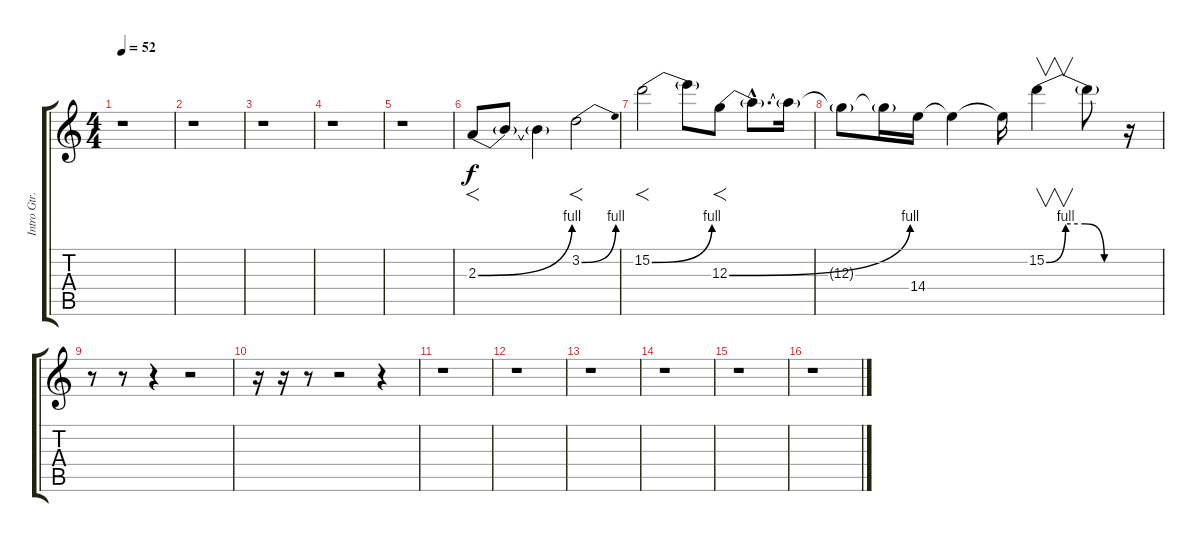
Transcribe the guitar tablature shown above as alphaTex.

\track ("Intro Gtr." "Intro Gtr.") {instrument distortionguitar}
\staff {score tabs}
\tuning (E4 B3 G3 D3 A2 E2) {hide}
\ts (4 4)
\tempo 52
\clef g2
\ks c
r.1{dy f instrument distortionguitar} |
r.1 |
r.1 |
r.1 |
r.1 |
2.3{be (bend 0 0 60 4)}.8{f} 2.3{t}.8 2.3{t}.4 3.2{be (bend 0 0 60 4)}.2{f} |
15.2{be (bend 0 0 60 4)}.2{f} 15.2{t}.8 12.3{be (bend 0 0 60 4)}.8{f} 12.3{hac t}.8{d} 12.3{t}.16 |
12.3{t}.8 12.3{t}.16 14.4.16 14.4{t}.4 14.4{t}.16 15.2{be (custom 0 0 15 4 30 4 45 0 60 0)}.4{v} 15.2{t}.8 r.16 |
r.8 r.8 r.4 r.2 |
r.16 r.16 r.8 r.2 r.4 |
r.1 |
r.1 |
r.1 |
r.1 |
r.1 |
r.1
